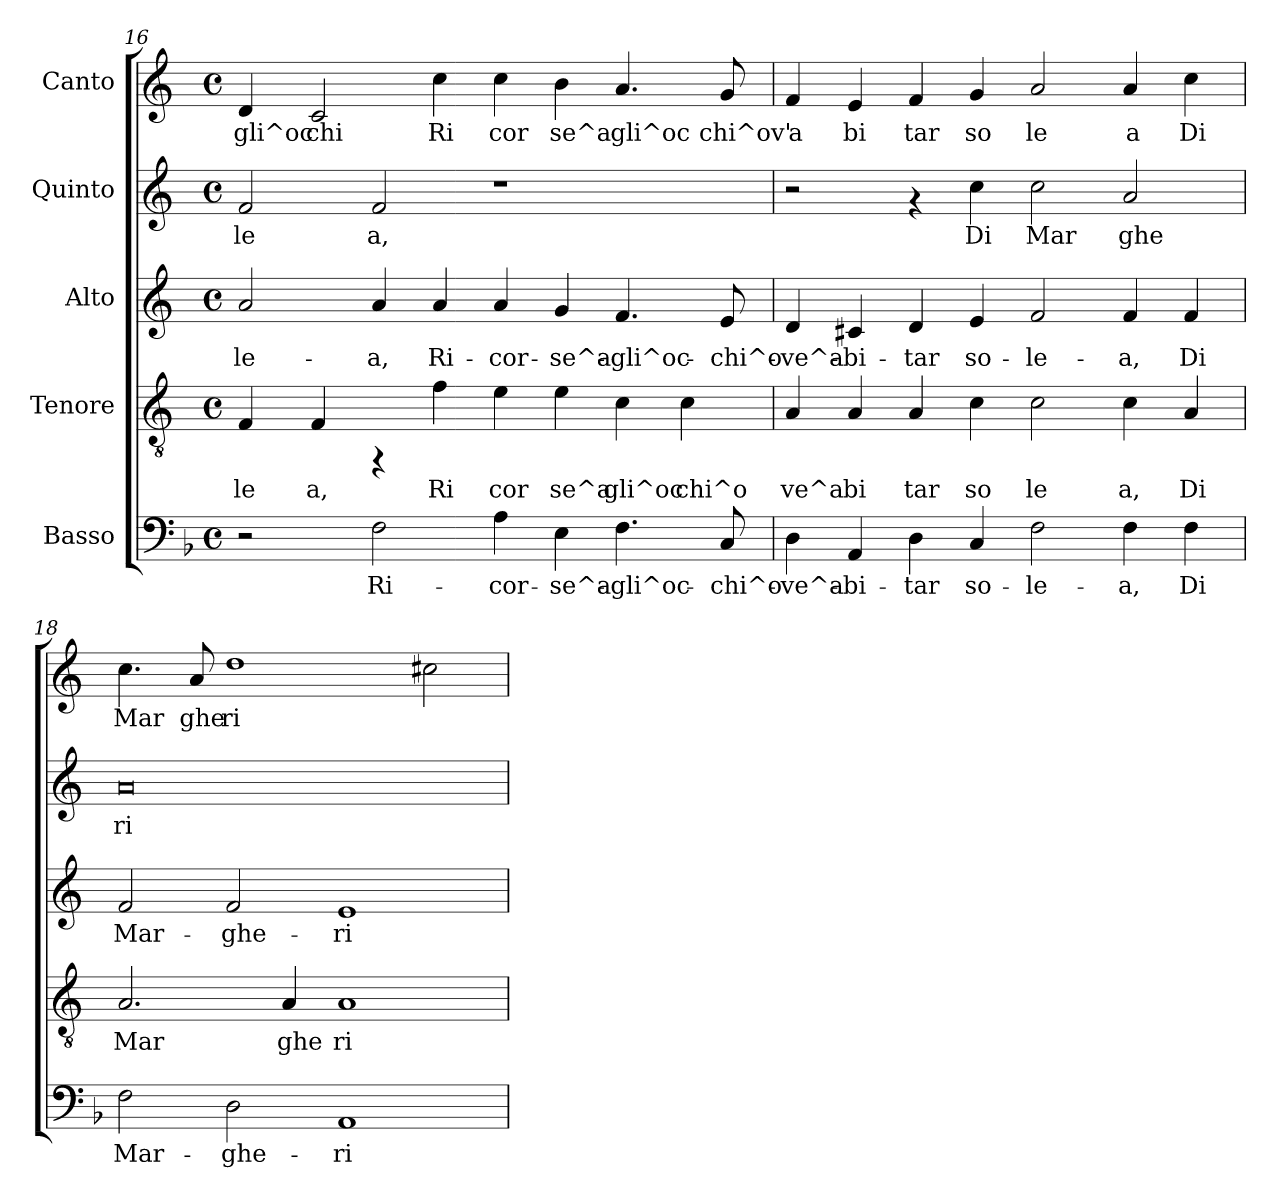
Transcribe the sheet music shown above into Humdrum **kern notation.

**kern	**text	**kern	**text	**kern	**text	**kern	**text	**kern	**text
*part5	*part5	*part4	*part4	*part3	*part3	*part2	*part2	*part1	*part1
*staff5	*staff5	*staff4	*staff4	*staff3	*staff3	*staff2	*staff2	*staff1	*staff1
*I"Basso	*	*I"Tenore	*	*I"Alto	*	*I"Quinto	*	*I"Canto	*
!!LO:LB:g=z
*clefF4	*	*clefGv2	*	*clefG2	*	*clefG2	*	*clefG2	*
*	*	*ITrd-3c-5	*	*ITrd-3c-5	*	*ITrd-3c-5	*	*ITrd-3c-5	*
*k[b-]	*	*k[b-]	*	*k[b-]	*	*k[b-]	*	*k[b-]	*
*F:	*	*F:	*	*F:	*	*F:	*	*F:	*
*M4/4	*	*M4/4	*	*M4/4	*	*M4/4	*	*M4/4	*
*met(c)	*	*met(c)	*	*met(c)	*	*met(c)	*	*met(c)	*
=16	=16	=16	=16	=16	=16	=16	=16	=16	=16
!	!	!	!LO:LY:b:cj	!	!LO:LY:b:cj	!	!LO:LY:b:cj	!	!LO:LY:b:cj
2r	.	4B-/	le	2dd/	-le-	2b-/	le	4g/	gli^oc
!	!	!	!LO:LY:b:cj	!	!	!	!	!	!LO:LY:b:cj
.	.	4B-/	a,	.	.	.	.	2f/	chi
!	!LO:LY:b:cj	!	!	!	!LO:LY:b:cj	!	!LO:LY:b:cj	!	!
2F\	Ri-	4rFF	.	4dd/	-a,	2b-/	a,	.	.
!	!	!	!LO:LY:b:cj	!	!LO:LY:b:cj	!	!	!	!LO:LY:b:cj
.	.	4b-\	Ri	4dd/	Ri-	.	.	4ff\	Ri
!	!LO:LY:b:cj	!	!LO:LY:b:cj	!	!LO:LY:b:cj	!	!	!	!LO:LY:b:cj
4A\	-cor-	4a\	cor	4dd/	-cor-	1r	.	4ff\	cor
!	!LO:LY:b:cj	!	!LO:LY:b:cj	!	!LO:LY:b:cj	!	!	!	!LO:LY:b:cj
4E\	-se^a-	4a\	se^a	4cc/	-se^a-	.	.	4ee\	se^a
!	!LO:LY:b:cj	!	!LO:LY:b:cj	!	!LO:LY:b:cj	!	!	!	!LO:LY:b:cj
4.F\	-gli^oc-	4f\	gli^oc	4.b-/	-gli^oc-	.	.	4.dd/	gli^oc
!	!	!	!LO:LY:b:cj	!	!	!	!	!	!
.	.	4f\	chi^o	.	.	.	.	.	.
!	!LO:LY:b:cj	!	!	!	!LO:LY:b:cj	!	!	!	!LO:LY:b:cj
8C/	-chi^o-	.	.	8a/	-chi^o-	.	.	8cc/	chi^ov'
=17	=17	=17	=17	=17	=17	=17	=17	=17	=17
!	!LO:LY:b:cj	!	!LO:LY:b:cj	!	!LO:LY:b:cj	!	!	!	!LO:LY:b:cj
4D\	-ve^a-	4d/	ve^a	4g/	-ve^a-	2r	.	4b-/	a
!	!LO:LY:b:cj	!	!LO:LY:b:cj	!	!LO:LY:b:cj	!	!	!	!LO:LY:b:cj
4AA/	-bi-	4d/	bi	4f#X/	-bi-	.	.	4a/	bi
!	!LO:LY:b:cj	!	!LO:LY:b:cj	!	!LO:LY:b:cj	!	!	!	!LO:LY:b:cj
4D\	-tar	4d/	tar	4g/	-tar	4rf	.	4b-/	tar
!	!LO:LY:b:cj	!	!LO:LY:b:cj	!	!LO:LY:b:cj	!	!LO:LY:b:cj	!	!LO:LY:b:cj
4C/	so-	4f\	so	4a/	so-	4ff\	Di	4cc/	so
!	!LO:LY:b:cj	!	!LO:LY:b:cj	!	!LO:LY:b:cj	!	!LO:LY:b:cj	!	!LO:LY:b:cj
2F\	-le-	2f\	le	2b-/	-le-	2ff\	Mar	2dd/	le
!	!LO:LY:b:cj	!	!LO:LY:b:cj	!	!LO:LY:b:cj	!	!LO:LY:b:cj	!	!LO:LY:b:cj
4F\	-a,	4f\	a,	4b-/	-a,	2dd/	ghe	4dd/	a
!	!LO:LY:b:cj	!	!LO:LY:b:cj	!	!LO:LY:b:cj	!	!	!	!LO:LY:b:cj
4F\	Di	4d/	Di	4b-/	Di	.	.	4ff\	Di
=18	=18	=18	=18	=18	=18	=18	=18	=18	=18
!	!LO:LY:b:cj	!	!LO:LY:b:cj	!	!LO:LY:b:cj	!	!LO:LY:b:cj	!	!LO:LY:b:cj
2F\	Mar-	2.d/	Mar	2b-/	Mar-	0dd	ri	4.ff\	Mar
!	!	!	!	!	!	!	!	!	!LO:LY:b:cj
.	.	.	.	.	.	.	.	8dd/	ghe
!	!LO:LY:b:cj	!	!	!	!LO:LY:b:cj	!	!	!	!LO:LY:b:cj
2D\	-ghe-	.	.	2b-/	-ghe-	.	.	1gg	ri
!	!	!	!LO:LY:b:cj	!	!	!	!	!	!
.	.	4d/	ghe	.	.	.	.	.	.
!	!LO:LY:b:cj	!	!LO:LY:b:cj	!	!LO:LY:b:cj	!	!	!	!
1AA	-ri-	1d	ri	1a	-ri-	.	.	.	.
!	!	!	!	!	!	!	!	!	!LO:LY:b:cj
.	.	.	.	.	.	.	.	2ff#\	.
=	=	=	=	=	=	=	=	=	=
*-	*-	*-	*-	*-	*-	*-	*-	*-	*-
